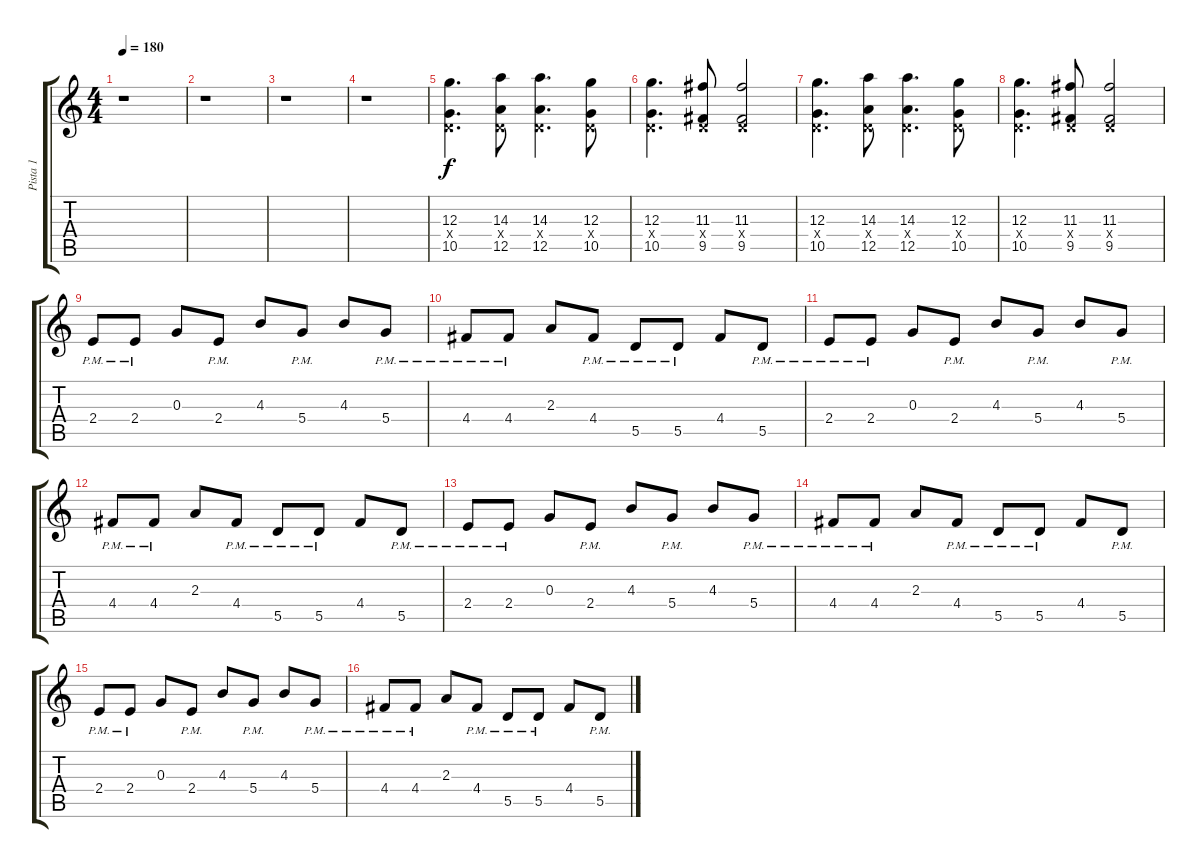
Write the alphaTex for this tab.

\track ("Pista 1" "Pista 1") {instrument distortionguitar}
\staff {score tabs}
\tuning (E4 B3 G3 D3 A2 E2) {hide}
\ts (4 4)
\tempo 180
\clef g2
\ks c
r.1{dy f} |
r.1 |
r.1 |
r.1 |
(12.3 0.4{x} 10.5).4{d} (14.3 0.4{x} 12.5).8 (14.3 0.4{x} 12.5).4{d} (12.3 0.4{x} 10.5).8 |
(12.3 0.4{x} 10.5).4{d} (11.3 0.4{x} 9.5).8 (11.3 0.4{x} 9.5).2 |
(12.3 0.4{x} 10.5).4{d} (14.3 0.4{x} 12.5).8 (14.3 0.4{x} 12.5).4{d} (12.3 0.4{x} 10.5).8 |
(12.3 0.4{x} 10.5).4{d} (11.3 0.4{x} 9.5).8 (11.3 0.4{x} 9.5).2 |
2.4{pm}.8 2.4{pm}.8 0.3.8 2.4{pm}.8 4.3.8 5.4{pm}.8 4.3.8 5.4{pm}.8 |
4.4{pm}.8 4.4{pm}.8 2.3.8 4.4{pm}.8 5.5{pm}.8 5.5{pm}.8 4.4.8 5.5{pm}.8 |
2.4{pm}.8 2.4{pm}.8 0.3.8 2.4{pm}.8 4.3.8 5.4{pm}.8 4.3.8 5.4{pm}.8 |
4.4{pm}.8 4.4{pm}.8 2.3.8 4.4{pm}.8 5.5{pm}.8 5.5{pm}.8 4.4.8 5.5{pm}.8 |
2.4{pm}.8 2.4{pm}.8 0.3.8 2.4{pm}.8 4.3.8 5.4{pm}.8 4.3.8 5.4{pm}.8 |
4.4{pm}.8 4.4{pm}.8 2.3.8 4.4{pm}.8 5.5{pm}.8 5.5{pm}.8 4.4.8 5.5{pm}.8 |
2.4{pm}.8 2.4{pm}.8 0.3.8 2.4{pm}.8 4.3.8 5.4{pm}.8 4.3.8 5.4{pm}.8 |
4.4{pm}.8 4.4{pm}.8 2.3.8 4.4{pm}.8 5.5{pm}.8 5.5{pm}.8 4.4.8 5.5{pm}.8
